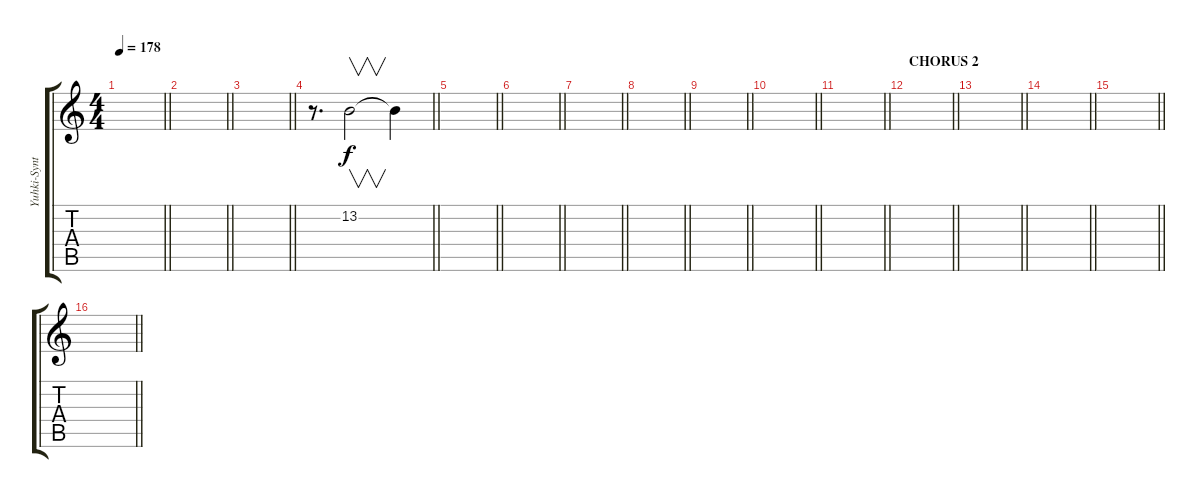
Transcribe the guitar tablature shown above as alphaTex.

\track ("Yuhki-Synth Lead" "Yuhki-Synt") {instrument lead2sawtooth}
\staff {score tabs}
\tuning (Eb4 Bb3 Gb3 Db3 Ab2 Eb2) {hide}
\ts (4 4)
\tempo 178
\clef g2
\barLineRight lightlight
\ks c
|
\barLineRight lightlight
|
\barLineRight lightlight
|
\barLineRight lightlight
r.8{d} 13.2.2{v} 13.2{t}.4 |
\barLineRight lightlight
|
\barLineRight lightlight
|
\barLineRight lightlight
|
\barLineRight lightlight
|
\barLineRight lightlight
|
\barLineRight lightlight
|
\barLineRight lightlight
|
\section ("" "CHORUS 2")
\barLineRight lightlight
|
\barLineRight lightlight
|
\barLineRight lightlight
|
\barLineRight lightlight
|
\barLineRight lightlight
